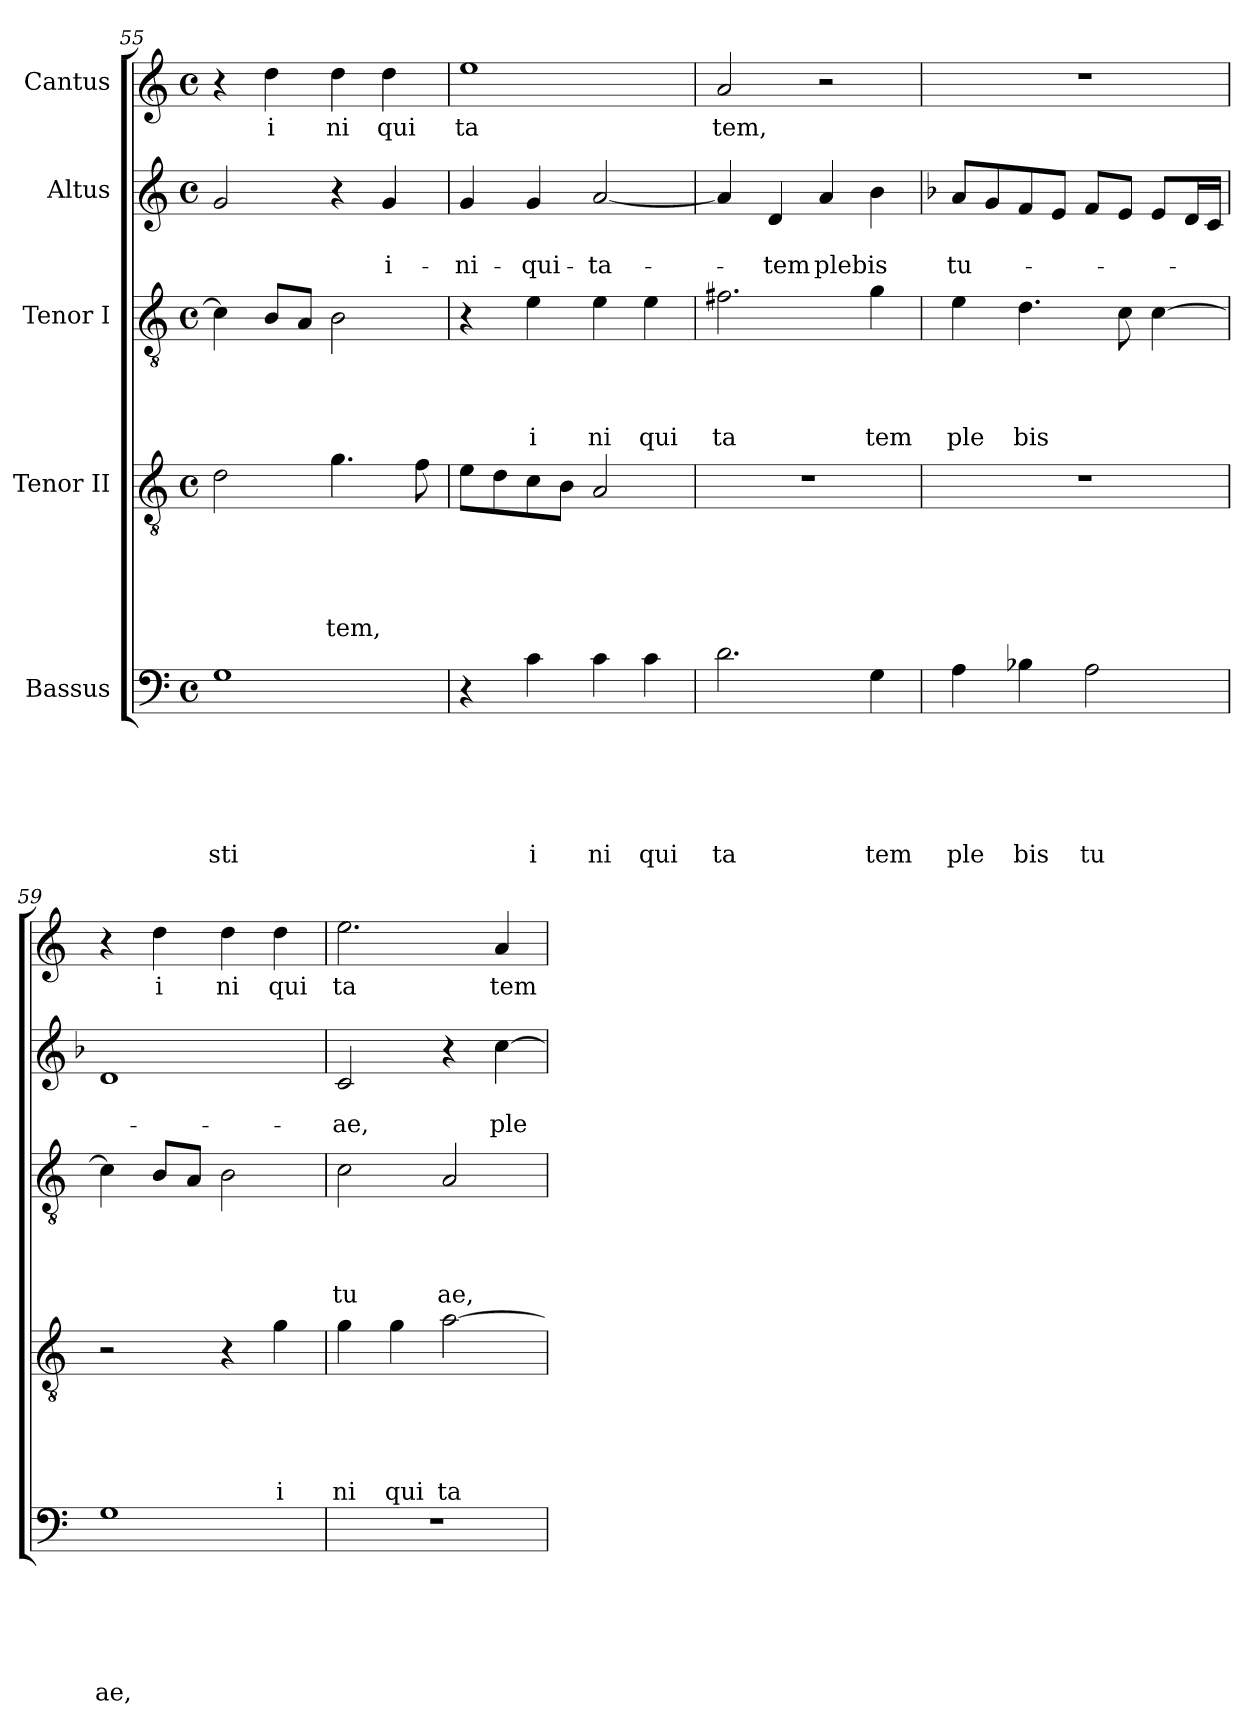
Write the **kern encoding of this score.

**kern	**text	**text	**text	**text	**text	**text	**kern	**text	**text	**text	**text	**text	**kern	**text	**text	**text	**text	**kern	**text	**text	**kern	**text
*part5	*part5	*part5	*part5	*part5	*part5	*part5	*part4	*part4	*part4	*part4	*part4	*part4	*part3	*part3	*part3	*part3	*part3	*part2	*part2	*part2	*part1	*part1
*staff5	*staff5	*staff5	*staff5	*staff5	*staff5	*staff5	*staff4	*staff4	*staff4	*staff4	*staff4	*staff4	*staff3	*staff3	*staff3	*staff3	*staff3	*staff2	*staff2	*staff2	*staff1	*staff1
*I"Bassus	*	*	*	*	*	*	*I"Tenor II	*	*	*	*	*	*I"Tenor I	*	*	*	*	*I"Altus	*	*	*I"Cantus	*
!!LO:LB:g=z
*clefF4	*	*	*	*	*	*	*clefGv2	*	*	*	*	*	*clefGv2	*	*	*	*	*clefG2	*	*	*clefG2	*
*k[]	*	*	*	*	*	*	*k[]	*	*	*	*	*	*k[]	*	*	*	*	*k[]	*	*	*k[]	*
*C:	*	*	*	*	*	*	*C:	*	*	*	*	*	*C:	*	*	*	*	*C:	*	*	*C:	*
*M4/4	*	*	*	*	*	*	*M4/4	*	*	*	*	*	*M4/4	*	*	*	*	*M4/4	*	*	*M4/4	*
*met(c)	*	*	*	*	*	*	*met(c)	*	*	*	*	*	*met(c)	*	*	*	*	*met(c)	*	*	*met(c)	*
=55	=55	=55	=55	=55	=55	=55	=55	=55	=55	=55	=55	=55	=55	=55	=55	=55	=55	=55	=55	=55	=55	=55
!	!	!	!	!	!	!LO:LY:b	!	!	!	!	!	!	!	!	!	!	!	!	!	!	!	!
1G	.	.	.	.	.	-sti	2d\	.	.	.	.	.	4c\]	.	.	.	.	2g/	.	.	4r	.
!	!	!	!	!	!	!	!	!	!	!	!	!	!	!	!	!	!	!	!	!	!	!LO:LY:b
.	.	.	.	.	.	.	.	.	.	.	.	.	8B/L	.	.	.	.	.	.	.	4dd\	i
.	.	.	.	.	.	.	.	.	.	.	.	.	8A/J	.	.	.	.	.	.	.	.	.
!	!	!	!	!	!	!	!	!	!	!	!	!LO:LY:b	!	!	!	!	!	!	!	!	!	!LO:LY:b
.	.	.	.	.	.	.	4.g\	.	.	.	.	tem,	2B\	.	.	.	.	4r	.	.	4dd\	ni
!	!	!	!	!	!	!	!	!	!	!	!	!	!	!	!	!	!	!	!	!LO:LY:b	!	!LO:LY:b
.	.	.	.	.	.	.	.	.	.	.	.	.	.	.	.	.	.	4g/	.	i-	4dd\	qui
.	.	.	.	.	.	.	8f\	.	.	.	.	.	.	.	.	.	.	.	.	.	.	.
=56	=56	=56	=56	=56	=56	=56	=56	=56	=56	=56	=56	=56	=56	=56	=56	=56	=56	=56	=56	=56	=56	=56
!	!	!	!	!	!	!	!	!	!	!	!	!	!	!	!	!	!	!	!	!LO:LY:b	!	!LO:LY:b
4r	.	.	.	.	.	.	8e\L	.	.	.	.	.	4r	.	.	.	.	4g/	.	-ni-	1ee	ta
.	.	.	.	.	.	.	8d\	.	.	.	.	.	.	.	.	.	.	.	.	.	.	.
!	!	!	!	!	!	!LO:LY:b	!	!	!	!	!	!	!	!	!	!	!LO:LY:b	!	!	!LO:LY:b	!	!
4c\	.	.	.	.	.	i	8c\	.	.	.	.	.	4e\	.	.	.	i	4g/	.	-qui-	.	.
.	.	.	.	.	.	.	8B\J	.	.	.	.	.	.	.	.	.	.	.	.	.	.	.
!	!	!	!	!	!	!LO:LY:b	!	!	!	!	!	!	!	!	!	!	!LO:LY:b	!	!	!LO:LY:b	!	!
4c\	.	.	.	.	.	ni	2A/	.	.	.	.	.	4e\	.	.	.	ni	[<2a/	.	-ta-	.	.
!	!	!	!	!	!	!LO:LY:b	!	!	!	!	!	!	!	!	!	!	!LO:LY:b	!	!	!	!	!
4c\	.	.	.	.	.	qui	.	.	.	.	.	.	4e\	.	.	.	qui	.	.	.	.	.
=57	=57	=57	=57	=57	=57	=57	=57	=57	=57	=57	=57	=57	=57	=57	=57	=57	=57	=57	=57	=57	=57	=57
!	!	!	!	!	!	!LO:LY:b	!	!	!	!	!	!	!	!	!	!	!LO:LY:b	!	!	!	!	!LO:LY:b
2.d\	.	.	.	.	.	ta	1r	.	.	.	.	.	2.f#X\	.	.	.	ta	4a/]	.	.	2a/	tem,
!	!	!	!	!	!	!	!	!	!	!	!	!	!	!	!	!	!	!	!	!LO:LY:b	!	!
.	.	.	.	.	.	.	.	.	.	.	.	.	.	.	.	.	.	4d/	.	-tem	.	.
!	!	!	!	!	!	!	!	!	!	!	!	!	!	!	!	!	!	!	!	!LO:LY:b	!	!
.	.	.	.	.	.	.	.	.	.	.	.	.	.	.	.	.	.	4a/	.	plebis	2r	.
!	!	!	!	!	!	!LO:LY:b	!	!	!	!	!	!	!	!	!	!	!LO:LY:b	!	!	!	!	!
4G\	.	.	.	.	.	tem	.	.	.	.	.	.	4g\	.	.	.	tem	4b\	.	.	.	.
=58	=58	=58	=58	=58	=58	=58	=58	=58	=58	=58	=58	=58	=58	=58	=58	=58	=58	=58	=58	=58	=58	=58
*	*	*	*	*	*	*	*	*	*	*	*	*	*	*	*	*	*	*k[b-]	*	*	*	*
*	*	*	*	*	*	*	*	*	*	*	*	*	*	*	*	*	*	*F:	*	*	*	*
!	!	!	!	!	!	!LO:LY:b	!	!	!	!	!	!	!	!	!	!	!LO:LY:b	!	!	!LO:LY:b	!	!
4A\	.	.	.	.	.	ple	1r	.	.	.	.	.	4e\	.	.	.	ple	8a/L	.	tu-	1r	.
.	.	.	.	.	.	.	.	.	.	.	.	.	.	.	.	.	.	8g/	.	.	.	.
!	!	!	!	!	!	!LO:LY:b	!	!	!	!	!	!	!	!	!	!	!LO:LY:b	!	!	!	!	!
4B-X\	.	.	.	.	.	bis	.	.	.	.	.	.	4.d\	.	.	.	bis	8f/	.	.	.	.
.	.	.	.	.	.	.	.	.	.	.	.	.	.	.	.	.	.	8e/J	.	.	.	.
!	!	!	!	!	!	!LO:LY:b	!	!	!	!	!	!	!	!	!	!	!	!	!	!	!	!
2A\	.	.	.	.	.	tu	.	.	.	.	.	.	.	.	.	.	.	8f/L	.	.	.	.
.	.	.	.	.	.	.	.	.	.	.	.	.	8c\	.	.	.	.	8e/J	.	.	.	.
.	.	.	.	.	.	.	.	.	.	.	.	.	[>4c\	.	.	.	.	8e/L	.	.	.	.
.	.	.	.	.	.	.	.	.	.	.	.	.	.	.	.	.	.	16d/L	.	.	.	.
.	.	.	.	.	.	.	.	.	.	.	.	.	.	.	.	.	.	16c/JJ	.	.	.	.
=59	=59	=59	=59	=59	=59	=59	=59	=59	=59	=59	=59	=59	=59	=59	=59	=59	=59	=59	=59	=59	=59	=59
!	!	!	!	!	!	!LO:LY:b	!	!	!	!	!	!	!	!	!	!	!	!	!	!	!	!
1G	.	.	.	.	.	ae,	2r	.	.	.	.	.	4c\]	.	.	.	.	1d	.	.	4r	.
!	!	!	!	!	!	!	!	!	!	!	!	!	!	!	!	!	!	!	!	!	!	!LO:LY:b
.	.	.	.	.	.	.	.	.	.	.	.	.	8B/L	.	.	.	.	.	.	.	4dd\	i
.	.	.	.	.	.	.	.	.	.	.	.	.	8A/J	.	.	.	.	.	.	.	.	.
!	!	!	!	!	!	!	!	!	!	!	!	!	!	!	!	!	!	!	!	!	!	!LO:LY:b
.	.	.	.	.	.	.	4r	.	.	.	.	.	2B\	.	.	.	.	.	.	.	4dd\	ni
!	!	!	!	!	!	!	!	!	!	!	!	!LO:LY:b	!	!	!	!	!	!	!	!	!	!LO:LY:b
.	.	.	.	.	.	.	4g\	.	.	.	.	i	.	.	.	.	.	.	.	.	4dd\	qui
=60	=60	=60	=60	=60	=60	=60	=60	=60	=60	=60	=60	=60	=60	=60	=60	=60	=60	=60	=60	=60	=60	=60
!	!	!	!	!	!	!	!	!	!	!	!	!LO:LY:b	!	!	!	!	!LO:LY:b	!	!	!LO:LY:b	!	!LO:LY:b
1r	.	.	.	.	.	.	4g\	.	.	.	.	ni	2c\	.	.	.	tu	2c/	.	-ae,	2.ee\	ta
!	!	!	!	!	!	!	!	!	!	!	!	!LO:LY:b	!	!	!	!	!	!	!	!	!	!
.	.	.	.	.	.	.	4g\	.	.	.	.	qui	.	.	.	.	.	.	.	.	.	.
!	!	!	!	!	!	!	!	!	!	!	!	!LO:LY:b	!	!	!	!	!LO:LY:b	!	!	!	!	!
.	.	.	.	.	.	.	[>2a\	.	.	.	.	ta	2A/	.	.	.	ae,	4r	.	.	.	.
!	!	!	!	!	!	!	!	!	!	!	!	!	!	!	!	!	!	!	!	!LO:LY:b	!	!LO:LY:b
.	.	.	.	.	.	.	.	.	.	.	.	.	.	.	.	.	.	[>4cc\	.	ple-	4a/	tem
=	=	=	=	=	=	=	=	=	=	=	=	=	=	=	=	=	=	=	=	=	=	=
*-	*-	*-	*-	*-	*-	*-	*-	*-	*-	*-	*-	*-	*-	*-	*-	*-	*-	*-	*-	*-	*-	*-
